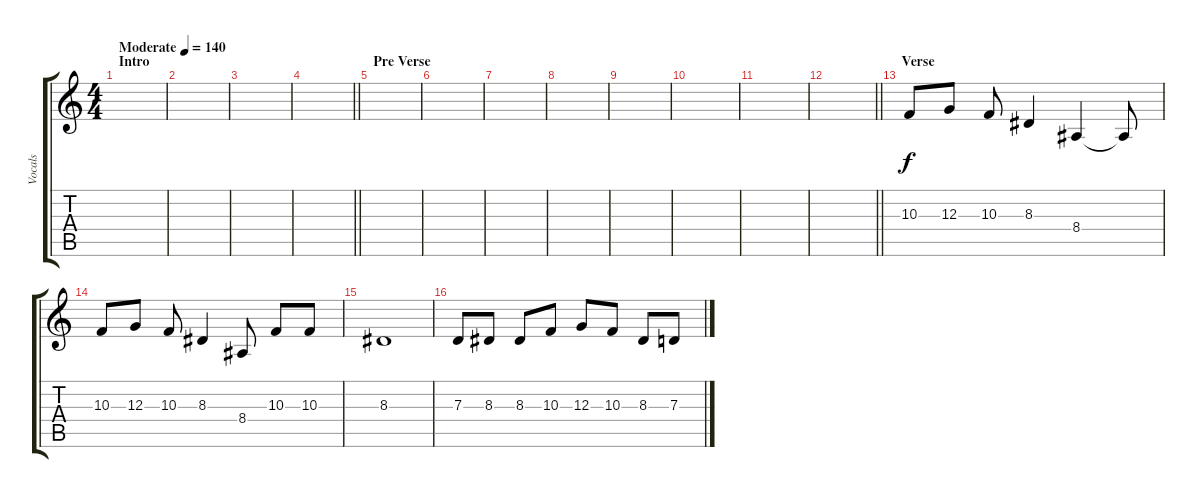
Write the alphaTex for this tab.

\track ("Vocals" "Vocals") {instrument lead6voice}
\staff {score tabs}
\tuning (E4 B3 G3 D3 A2 D2) {hide}
\ts (4 4)
\section ("" "Intro")
\tempo (140 "Moderate")
\clef g2
\ks c
|
|
|
\barLineRight lightlight
|
\section ("" "Pre Verse")
|
|
|
|
|
|
|
\barLineRight lightlight
|
\section ("" "Verse")
10.3.8 12.3.8 10.3.8 8.3.4 8.4.4 8.4{t}.8 |
10.3.8 12.3.8 10.3.8 8.3.4 8.4.8 10.3.8 10.3.8 |
8.3.1 |
7.3.8 8.3.8 8.3.8 10.3.8 12.3.8 10.3.8 8.3.8 7.3.8
